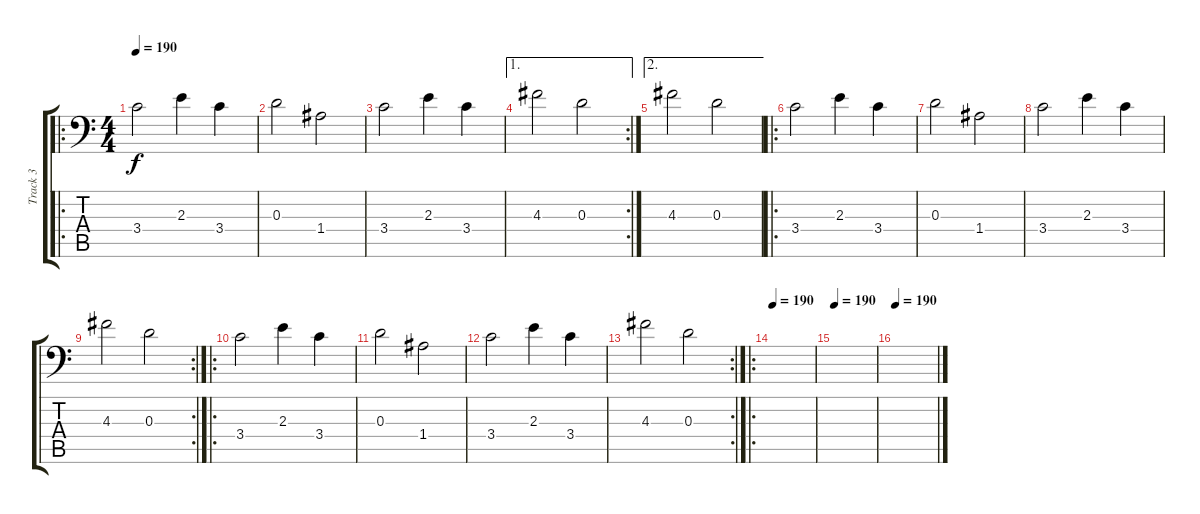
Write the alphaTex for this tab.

\track ("Track 3" "Track 3") {instrument distortionguitar}
\staff {score tabs}
\tuning (B3 Gb3 D3 A2 E2 A1) {hide}
\ro
\ts (4 4)
\tempo 190
\clef f4
\ks c
3.4.2{dy f} 2.3.4 3.4.4 |
0.3.2 1.4.2 |
3.4.2 2.3.4 3.4.4 |
\ae 1
\rc 2
4.3.2 0.3.2 |
\ae 2
4.3.2 0.3.2 |
\ro
3.4.2 2.3.4 3.4.4 |
0.3.2 1.4.2 |
3.4.2 2.3.4 3.4.4 |
\rc 2
4.3.2 0.3.2 |
\ro
3.4.2 2.3.4 3.4.4 |
0.3.2 1.4.2 |
3.4.2 2.3.4 3.4.4 |
\rc 2
4.3.2 0.3.2 |
\ro
\tempo 190
|
\tempo 190
|
\tempo 190
